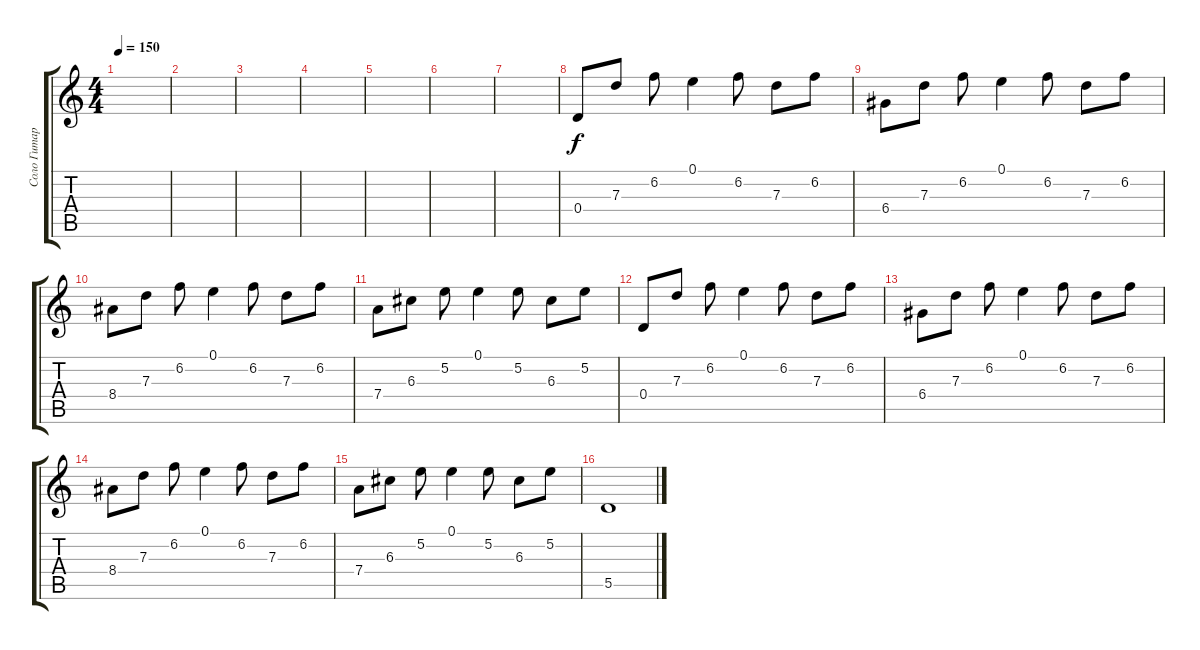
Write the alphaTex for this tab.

\track ("Соло Гитара" "Соло Гитар") {instrument acousticguitarsteel}
\staff {score tabs}
\tuning (E4 B3 G3 D3 A2 E2) {hide}
\ts (4 4)
\tempo 150
\clef g2
\ks c
|
|
|
|
|
|
|
0.4.8 7.3.8 6.2.8 0.1.4 6.2.8 7.3.8 6.2.8 |
6.4.8 7.3.8 6.2.8 0.1.4 6.2.8 7.3.8 6.2.8 |
8.4.8 7.3.8 6.2.8 0.1.4 6.2.8 7.3.8 6.2.8 |
7.4.8 6.3.8 5.2.8 0.1.4 5.2.8 6.3.8 5.2.8 |
0.4.8 7.3.8 6.2.8 0.1.4 6.2.8 7.3.8 6.2.8 |
6.4.8 7.3.8 6.2.8 0.1.4 6.2.8 7.3.8 6.2.8 |
8.4.8 7.3.8 6.2.8 0.1.4 6.2.8 7.3.8 6.2.8 |
7.4.8 6.3.8 5.2.8 0.1.4 5.2.8 6.3.8 5.2.8 |
5.5.1
